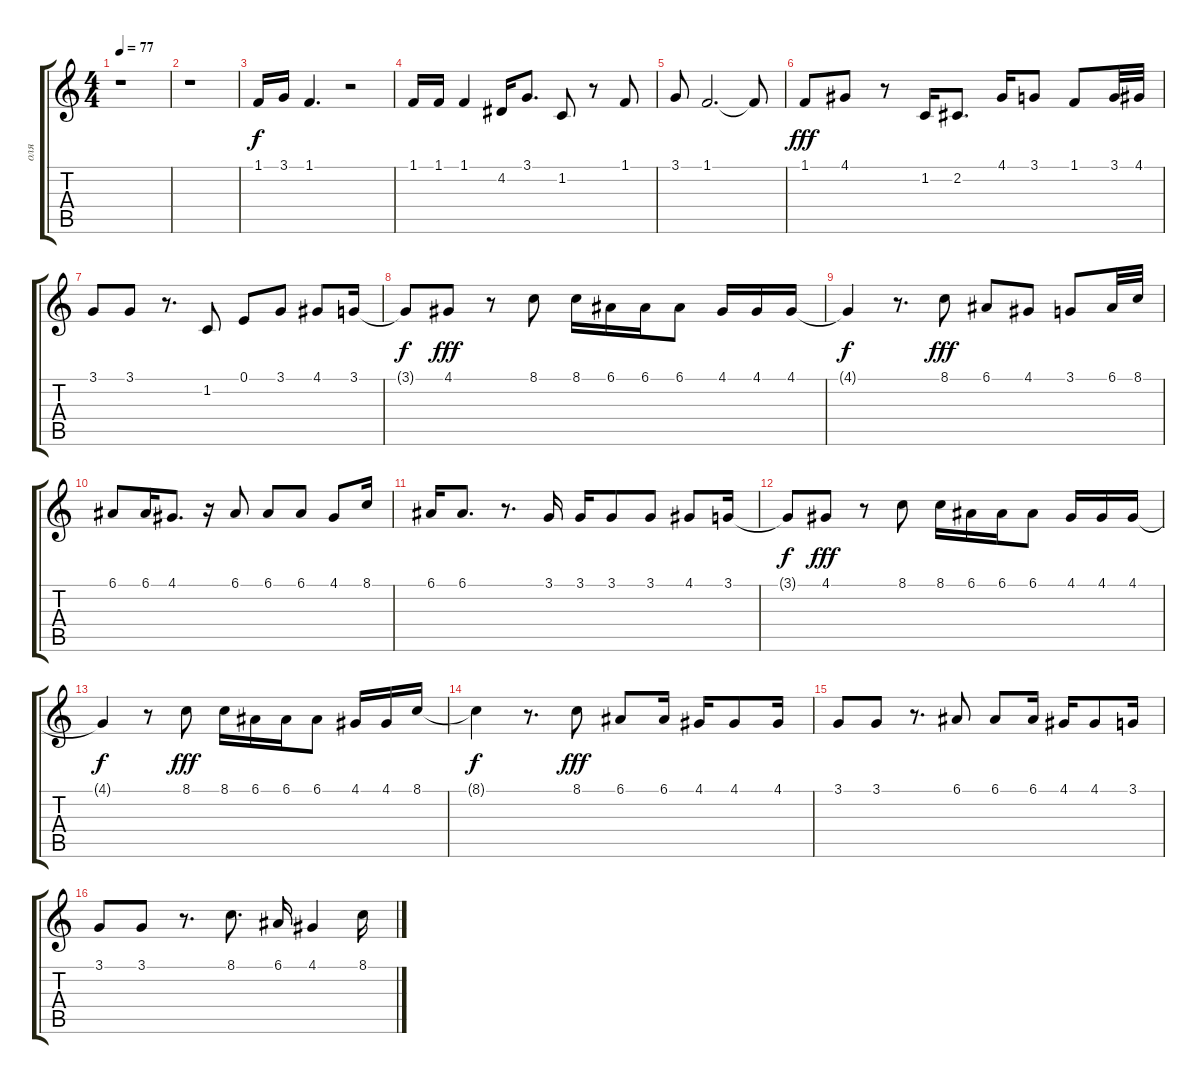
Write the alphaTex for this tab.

\track ("оля" "оля") {instrument altosax}
\staff {score tabs}
\tuning (E4 B3 G3 D3 A2 E2) {hide}
\ts (4 4)
\tempo 77
\clef g2
\ks c
r.1{dy fff} |
r.1 |
1.1.16{dy f} 3.1.16 1.1.4{d} r.2 |
1.1.16 1.1.16 1.1.4 4.2.16 3.1.8{d} 1.2.8 r.8 1.1.8 |
3.1.8 1.1.2{d} 1.1{t}.8 |
1.1.8{dy fff} 4.1.8 r.8 1.2.16 2.2.8{d} 4.1.16 3.1.8 1.1.8 3.1.32 4.1.32 |
3.1.8 3.1.8 r.8{d} 1.2.8 0.1.8 3.1.8 4.1.8 3.1.16 |
3.1{t}.8{dy f} 4.1.8{dy fff} r.8 8.1.8 8.1.16 6.1.16 6.1.16 6.1.8 4.1.16 4.1.16 4.1.16 |
4.1{t}.4{dy f} r.8{d} 8.1.8{dy fff} 6.1.8 4.1.8 3.1.8 6.1.32 8.1.32 |
6.1.8 6.1.16 4.1.8{d} r.16 6.1.8 6.1.8 6.1.8 4.1.8 8.1.16 |
6.1.16 6.1.8{d} r.8{d} 3.1.16 3.1.16 3.1.8 3.1.8 4.1.8 3.1.16 |
3.1{t}.8{dy f} 4.1.8{dy fff} r.8 8.1.8 8.1.16 6.1.16 6.1.16 6.1.8 4.1.16 4.1.16 4.1.16 |
4.1{t}.4{dy f} r.8 8.1.8{dy fff} 8.1.16 6.1.16 6.1.16 6.1.8 4.1.16 4.1.16 8.1.16 |
8.1{t}.4{dy f} r.8{d} 8.1.8{dy fff} 6.1.8 6.1.16 4.1.16 4.1.8 4.1.16 |
3.1.8 3.1.8 r.8{d} 6.1.8 6.1.8 6.1.16 4.1.16 4.1.8 3.1.16 |
3.1.8 3.1.8 r.8{d} 8.1.8{d} 6.1.16 4.1.4 8.1.16
